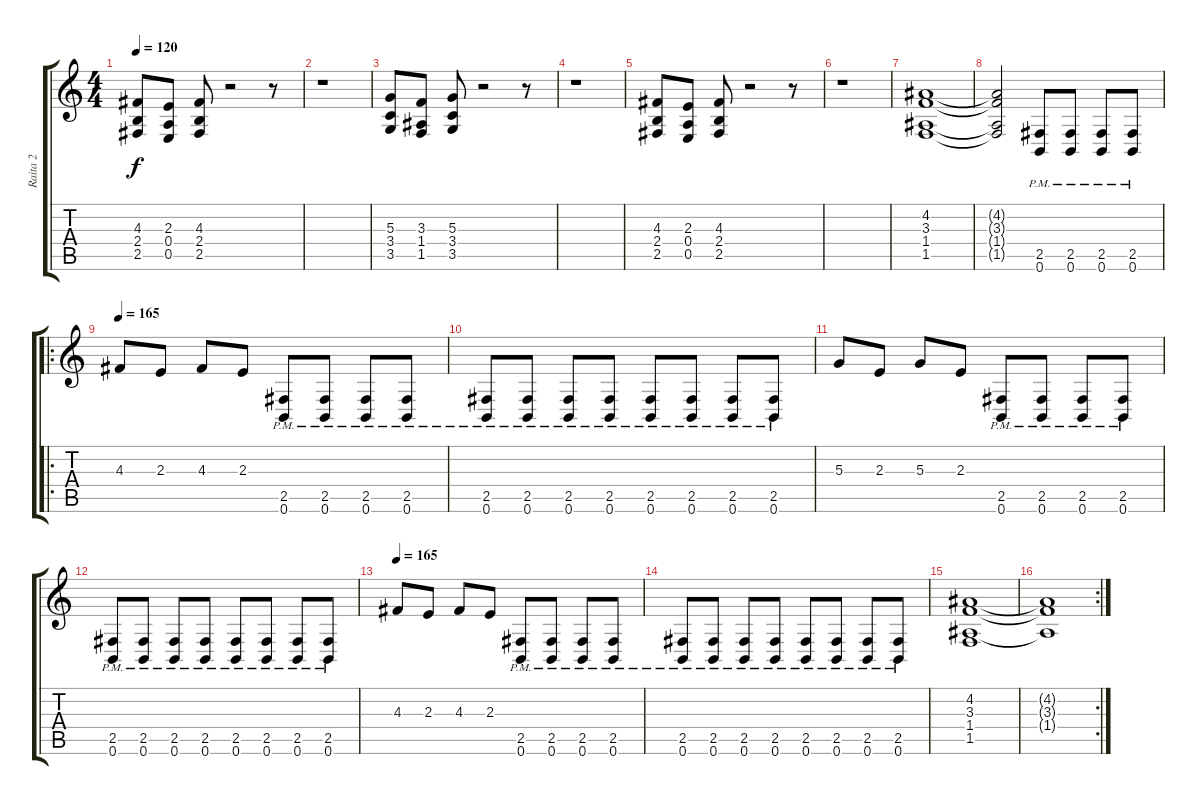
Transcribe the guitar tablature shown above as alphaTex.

\track ("Raita 2" "Raita 2") {instrument distortionguitar}
\staff {score tabs}
\tuning (B3 Gb3 D3 A2 E2 B1) {hide}
\ts (4 4)
\tempo 120
\clef g2
\ks c
(4.3 2.4 2.5).8{dy f} (2.3 0.4 0.5).8 (4.3 2.4 2.5).8 r.2 r.8 |
r.1 |
(5.3 3.4 3.5).8 (3.3 1.4 1.5).8 (5.3 3.4 3.5).8 r.2 r.8 |
r.1 |
(4.3 2.4 2.5).8 (2.3 0.4 0.5).8 (4.3 2.4 2.5).8 r.2 r.8 |
r.1 |
(4.2 3.3 1.4 1.5).1 |
(4.2{t} 3.3{t} 1.4{t} 1.5{t}).2 (2.5{pm} 0.6{pm}).8 (2.5{pm} 0.6{pm}).8 (2.5{pm} 0.6{pm}).8 (2.5{pm} 0.6{pm}).8 |
\ro
\tempo 165
4.3.8 2.3.8 4.3.8 2.3.8 (2.5{pm} 0.6{pm}).8 (2.5{pm} 0.6{pm}).8 (2.5{pm} 0.6{pm}).8 (2.5{pm} 0.6{pm}).8 |
(2.5{pm} 0.6{pm}).8 (2.5{pm} 0.6{pm}).8 (2.5{pm} 0.6{pm}).8 (2.5{pm} 0.6{pm}).8 (2.5{pm} 0.6{pm}).8 (2.5{pm} 0.6{pm}).8 (2.5{pm} 0.6{pm}).8 (2.5{pm} 0.6{pm}).8 |
5.3.8 2.3.8 5.3.8 2.3.8 (2.5{pm} 0.6{pm}).8 (2.5{pm} 0.6{pm}).8 (2.5{pm} 0.6{pm}).8 (2.5{pm} 0.6{pm}).8 |
(2.5{pm} 0.6{pm}).8 (2.5{pm} 0.6{pm}).8 (2.5{pm} 0.6{pm}).8 (2.5{pm} 0.6{pm}).8 (2.5{pm} 0.6{pm}).8 (2.5{pm} 0.6{pm}).8 (2.5{pm} 0.6{pm}).8 (2.5{pm} 0.6{pm}).8 |
\tempo 165
4.3.8 2.3.8 4.3.8 2.3.8 (2.5{pm} 0.6{pm}).8 (2.5{pm} 0.6{pm}).8 (2.5{pm} 0.6{pm}).8 (2.5{pm} 0.6{pm}).8 |
(2.5{pm} 0.6{pm}).8 (2.5{pm} 0.6{pm}).8 (2.5{pm} 0.6{pm}).8 (2.5{pm} 0.6{pm}).8 (2.5{pm} 0.6{pm}).8 (2.5{pm} 0.6{pm}).8 (2.5{pm} 0.6{pm}).8 (2.5{pm} 0.6{pm}).8 |
(4.2 3.3 1.4 1.5).1 |
\rc 2
(4.2{t} 3.3{t} 1.4{t}).1
